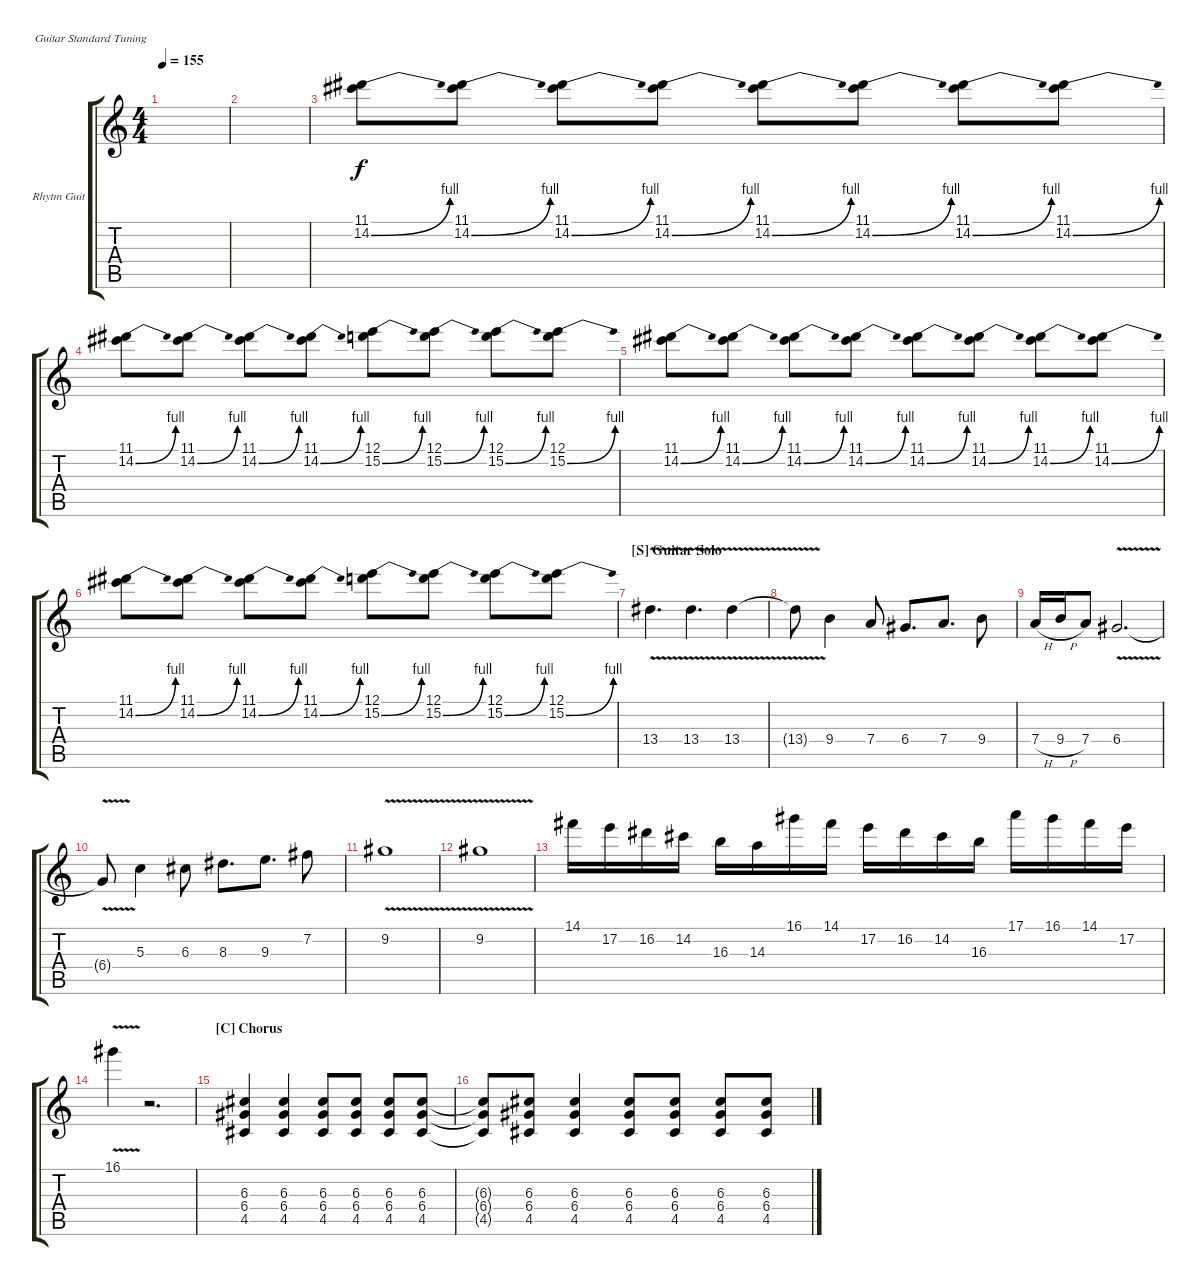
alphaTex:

\defaultSystemsLayout 4
\bracketExtendMode groupsimilarinstruments
\firstSystemTrackNameOrientation horizontal
\otherSystemsTrackNameOrientation horizontal
\track ("Rhytm Guitar Left (Overdrive)" "Rhytm Guit") {instrument distortionguitar}
\staff {score tabs}
\tuning (E4 B3 G3 D3 A2 E2)
\ts (4 4)
\tempo 155
\clef g2
\ks c
|
|
(14.2{be (bend 0 0 15 4)} 11.1).8 (14.2{be (bend 0 0 15 4)} 11.1).8 (14.2{be (bend 0 0 15 4)} 11.1).8 (14.2{be (bend 0 0 15 4)} 11.1).8 (14.2{be (bend 0 0 15 4)} 11.1).8 (14.2{be (bend 0 0 15 4)} 11.1).8 (14.2{be (bend 0 0 15 4)} 11.1).8 (14.2{be (bend 0 0 15 4)} 11.1).8 |
(14.2{be (bend 0 0 15 4)} 11.1).8 (14.2{be (bend 0 0 15 4)} 11.1).8 (14.2{be (bend 0 0 15 4)} 11.1).8 (14.2{be (bend 0 0 15 4)} 11.1).8 (12.1 15.2{be (bend 0 0 15 4)}).8 (12.1 15.2{be (bend 0 0 15 4)}).8 (12.1 15.2{be (bend 0 0 15 4)}).8 (12.1 15.2{be (bend 0 0 15 4)}).8 |
(14.2{be (bend 0 0 15 4)} 11.1).8 (14.2{be (bend 0 0 15 4)} 11.1).8 (14.2{be (bend 0 0 15 4)} 11.1).8 (14.2{be (bend 0 0 15 4)} 11.1).8 (14.2{be (bend 0 0 15 4)} 11.1).8 (14.2{be (bend 0 0 15 4)} 11.1).8 (14.2{be (bend 0 0 15 4)} 11.1).8 (14.2{be (bend 0 0 15 4)} 11.1).8 |
(14.2{be (bend 0 0 15 4)} 11.1).8 (14.2{be (bend 0 0 15 4)} 11.1).8 (14.2{be (bend 0 0 15 4)} 11.1).8 (14.2{be (bend 0 0 15 4)} 11.1).8 (12.1 15.2{be (bend 0 0 15 4)}).8 (12.1 15.2{be (bend 0 0 15 4)}).8 (12.1 15.2{be (bend 0 0 15 4)}).8 (12.1 15.2{be (bend 0 0 15 4)}).8 |
\section ("S" "Guitar Solo")
13.4{v}.4{d} 13.4{v}.4{d} 13.4{v}.4 |
13.4{t}.8 9.4.4 7.4.8 6.4.8{d} 7.4.8{d} 9.4.8 |
7.4{h}.16 9.4{h}.16 7.4.8 6.4{v}.2{d} |
6.4{v t}.8 5.3.4 6.3.8 8.3.8{d} 9.3.8{d} 7.2.8 |
9.2{v}.1 |
9.2{v}.1 |
14.1.16 17.2.16 16.2.16 14.2.16 16.3.16 14.3.16 16.1.16 14.1.16 17.2.16 16.2.16 14.2.16 16.3.16 17.1.16 16.1.16 14.1.16 17.2.16 |
16.1{v}.4 r.2{d} |
\section ("C" "Chorus")
(4.5 6.4 6.3).4 (6.3 6.4 4.5).4 (4.5 6.4 6.3).8 (4.5 6.4 6.3).8 (4.5 6.4 6.3).8 (4.5 6.4 6.3).8 |
(6.3{t} 6.4{t} 4.5{t}).8 (4.5 6.4 6.3).8 (6.3 6.4 4.5).4 (4.5 6.4 6.3).8 (4.5 6.4 6.3).8 (4.5 6.4 6.3).8 (4.5 6.4 6.3).8
